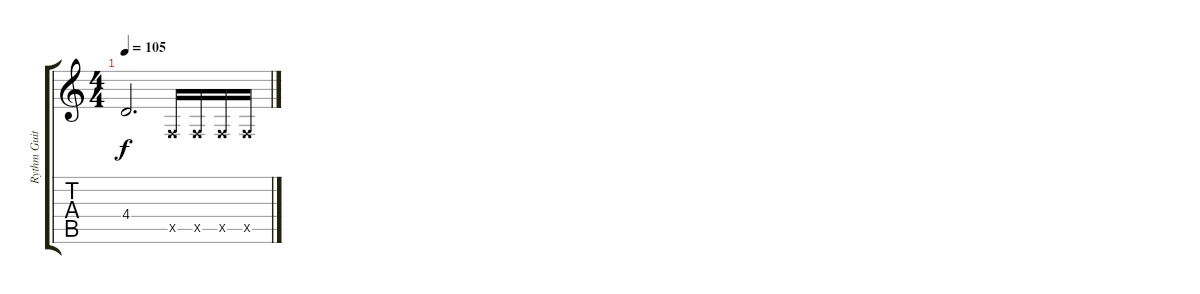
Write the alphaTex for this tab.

\track ("Rythm Guitar" "Rythm Guit") {instrument distortionguitar}
\staff {score tabs}
\tuning (C4 G3 Eb3 Bb2 F2 C2) {hide}
\ts (4 4)
\tempo 105
\clef g2
\ks c
4.4.2{d dy f} 0.5{x}.16 0.5{x}.16 0.5{x}.16 0.5{x}.16
